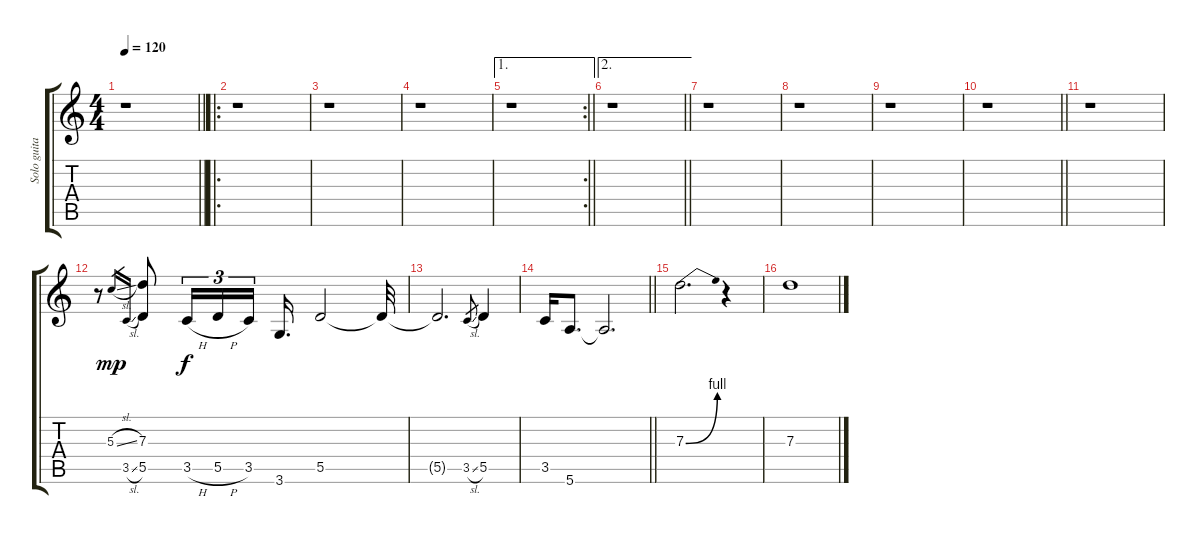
\track ("Solo guitar" "Solo guita") {instrument overdrivenguitar}
\staff {score tabs}
\tuning (E4 B3 G3 D3 A2 E2) {hide}
\ts (4 4)
\tempo 120
\clef g2
\barLineRight lightlight
\ks c
r.1{dy mp instrument overdrivenguitar} |
\ro
r.1 |
r.1 |
r.1 |
\ae 1
\rc 2
\barLineRight lightlight
r.1 |
\ae 2
\barLineRight lightlight
r.1 |
r.1 |
r.1 |
r.1 |
\barLineRight lightlight
r.1 |
r.1 |
r.8 5.3{sl}.16{gr} 3.5{sl}.16{gr} (7.3 5.5).8 3.5{h}.16{tu (3 2) dy f} 5.5{h}.16{tu (3 2)} 3.5.16{tu (3 2) beam splitsecondary} 3.6.16{d} 5.5.2 5.5{t}.32 |
5.5{t}.2{d} 3.5{sl}.8{gr} 5.5.4 |
\barLineRight lightlight
3.5.16 5.6.8{d} 5.6{t}.2{d} |
7.3{be (bend 0 0 60 4)}.2{d} r.4 |
7.3.1
